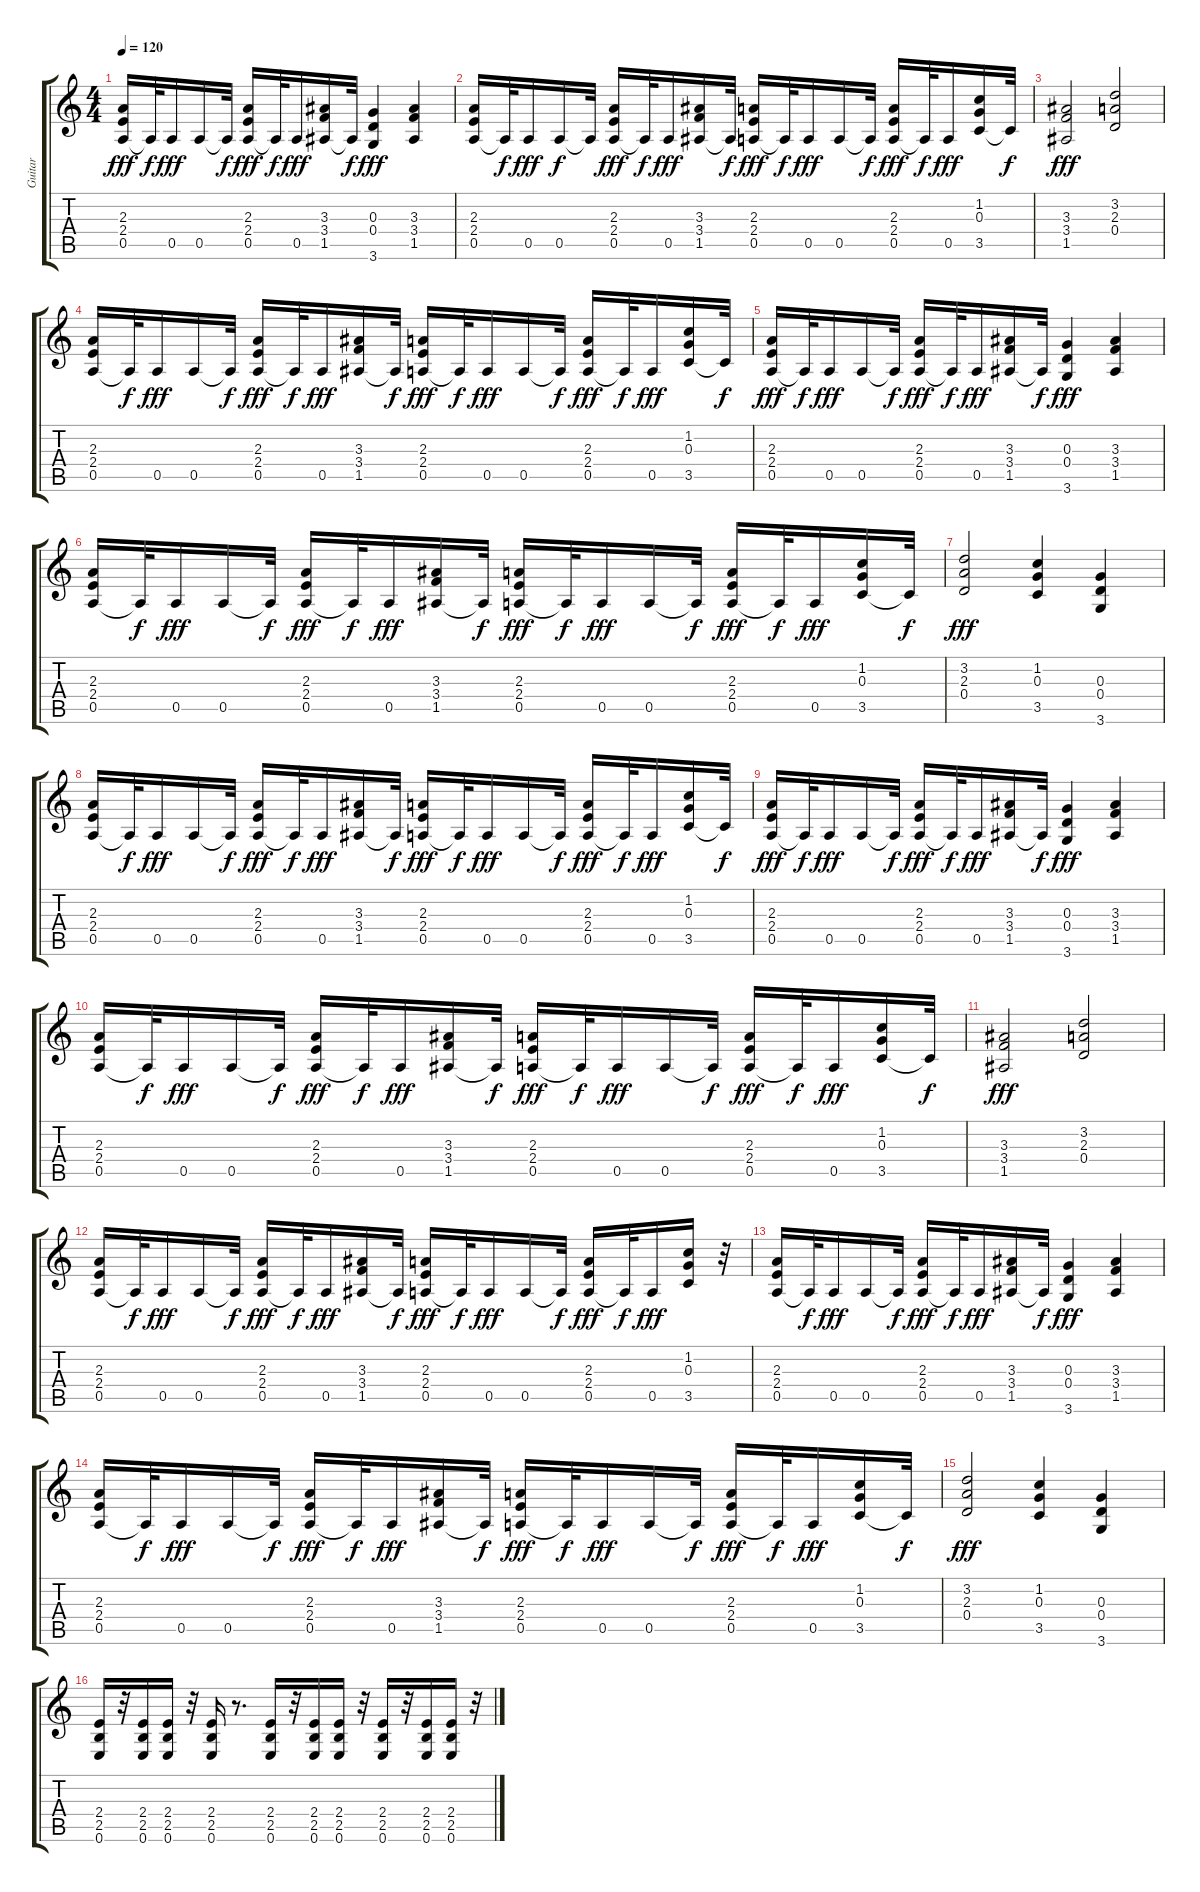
\track ("Guitar" "Guitar") {instrument distortionguitar}
\staff {score tabs}
\tuning (E4 B3 G3 D3 A2 E2) {hide}
\ts (4 4)
\tempo 120
\clef g2
\ks c
(2.3 2.4 0.5).16{dy fff} 0.5{t}.32{dy f} 0.5.16{dy fff} 0.5.16 0.5{t}.32{dy f} (2.3 2.4 0.5).16{dy fff} 0.5{t}.32{dy f} 0.5.16{dy fff} (3.3 3.4 1.5).16 1.5{t}.32{dy f} (0.3 0.4 3.6).4{dy fff} (3.3 3.4 1.5).4 |
(2.3 2.4 0.5).16 0.5{t}.32{dy f} 0.5.16{dy fff} 0.5.16{dy f} 0.5{t}.32 (2.3 2.4 0.5).16{dy fff} 0.5{t}.32{dy f} 0.5.16{dy fff} (3.3 3.4 1.5).16 1.5{t}.32{dy f} (2.3 2.4 0.5).16{dy fff} 0.5{t}.32{dy f} 0.5.16{dy fff} 0.5.16 0.5{t}.32{dy f} (2.3 2.4 0.5).16{dy fff} 0.5{t}.32{dy f} 0.5.16{dy fff} (1.2 0.3 3.5).16 3.5{t}.32{dy f} |
(3.3 3.4 1.5).2{dy fff} (3.2 2.3 0.4).2 |
(2.3 2.4 0.5).16{balance 8} 0.5{t}.32{dy f} 0.5.16{dy fff} 0.5.16 0.5{t}.32{dy f} (2.3 2.4 0.5).16{dy fff} 0.5{t}.32{dy f} 0.5.16{dy fff} (3.3 3.4 1.5).16 1.5{t}.32{dy f} (2.3 2.4 0.5).16{dy fff} 0.5{t}.32{dy f} 0.5.16{dy fff} 0.5.16 0.5{t}.32{dy f} (2.3 2.4 0.5).16{dy fff} 0.5{t}.32{dy f} 0.5.16{dy fff} (1.2 0.3 3.5).16 3.5{t}.32{dy f} |
(2.3 2.4 0.5).16{dy fff} 0.5{t}.32{dy f} 0.5.16{dy fff} 0.5.16 0.5{t}.32{dy f} (2.3 2.4 0.5).16{dy fff} 0.5{t}.32{dy f} 0.5.16{dy fff} (3.3 3.4 1.5).16 1.5{t}.32{dy f} (0.3 0.4 3.6).4{dy fff} (3.3 3.4 1.5).4 |
(2.3 2.4 0.5).16 0.5{t}.32{dy f} 0.5.16{dy fff} 0.5.16 0.5{t}.32{dy f} (2.3 2.4 0.5).16{dy fff} 0.5{t}.32{dy f} 0.5.16{dy fff} (3.3 3.4 1.5).16 1.5{t}.32{dy f} (2.3 2.4 0.5).16{dy fff} 0.5{t}.32{dy f} 0.5.16{dy fff} 0.5.16 0.5{t}.32{dy f} (2.3 2.4 0.5).16{dy fff} 0.5{t}.32{dy f} 0.5.16{dy fff} (1.2 0.3 3.5).16 3.5{t}.32{dy f} |
(3.2 2.3 0.4).2{dy fff} (1.2 0.3 3.5).4 (0.3 0.4 3.6).4 |
(2.3 2.4 0.5).16 0.5{t}.32{dy f} 0.5.16{dy fff} 0.5.16 0.5{t}.32{dy f} (2.3 2.4 0.5).16{dy fff} 0.5{t}.32{dy f} 0.5.16{dy fff} (3.3 3.4 1.5).16 1.5{t}.32{dy f} (2.3 2.4 0.5).16{dy fff} 0.5{t}.32{dy f} 0.5.16{dy fff} 0.5.16 0.5{t}.32{dy f} (2.3 2.4 0.5).16{dy fff} 0.5{t}.32{dy f} 0.5.16{dy fff} (1.2 0.3 3.5).16 3.5{t}.32{dy f} |
(2.3 2.4 0.5).16{dy fff} 0.5{t}.32{dy f} 0.5.16{dy fff} 0.5.16 0.5{t}.32{dy f} (2.3 2.4 0.5).16{dy fff} 0.5{t}.32{dy f} 0.5.16{dy fff} (3.3 3.4 1.5).16 1.5{t}.32{dy f} (0.3 0.4 3.6).4{dy fff} (3.3 3.4 1.5).4 |
(2.3 2.4 0.5).16 0.5{t}.32{dy f} 0.5.16{dy fff} 0.5.16 0.5{t}.32{dy f} (2.3 2.4 0.5).16{dy fff} 0.5{t}.32{dy f} 0.5.16{dy fff} (3.3 3.4 1.5).16 1.5{t}.32{dy f} (2.3 2.4 0.5).16{dy fff} 0.5{t}.32{dy f} 0.5.16{dy fff} 0.5.16 0.5{t}.32{dy f} (2.3 2.4 0.5).16{dy fff} 0.5{t}.32{dy f} 0.5.16{dy fff} (1.2 0.3 3.5).16 3.5{t}.32{dy f} |
(3.3 3.4 1.5).2{dy fff} (3.2 2.3 0.4).2 |
(2.3 2.4 0.5).16 0.5{t}.32{dy f} 0.5.16{dy fff} 0.5.16 0.5{t}.32{dy f} (2.3 2.4 0.5).16{dy fff} 0.5{t}.32{dy f} 0.5.16{dy fff} (3.3 3.4 1.5).16 1.5{t}.32{dy f} (2.3 2.4 0.5).16{dy fff} 0.5{t}.32{dy f} 0.5.16{dy fff} 0.5.16 0.5{t}.32{dy f} (2.3 2.4 0.5).16{dy fff} 0.5{t}.32{dy f} 0.5.16{dy fff} (1.2 0.3 3.5).16 r.32 |
(2.3 2.4 0.5).16 0.5{t}.32{dy f} 0.5.16{dy fff} 0.5.16 0.5{t}.32{dy f} (2.3 2.4 0.5).16{dy fff} 0.5{t}.32{dy f} 0.5.16{dy fff} (3.3 3.4 1.5).16 1.5{t}.32{dy f} (0.3 0.4 3.6).4{dy fff} (3.3 3.4 1.5).4 |
(2.3 2.4 0.5).16 0.5{t}.32{dy f} 0.5.16{dy fff} 0.5.16 0.5{t}.32{dy f} (2.3 2.4 0.5).16{dy fff} 0.5{t}.32{dy f} 0.5.16{dy fff} (3.3 3.4 1.5).16 1.5{t}.32{dy f} (2.3 2.4 0.5).16{dy fff} 0.5{t}.32{dy f} 0.5.16{dy fff} 0.5.16 0.5{t}.32{dy f} (2.3 2.4 0.5).16{dy fff} 0.5{t}.32{dy f} 0.5.16{dy fff} (1.2 0.3 3.5).16 3.5{t}.32{dy f} |
(3.2 2.3 0.4).2{dy fff} (1.2 0.3 3.5).4 (0.3 0.4 3.6).4 |
(2.4 2.5 0.6).16 r.32 (2.4 2.5 0.6).16 (2.4 2.5 0.6).16 r.32 (2.4 2.5 0.6).16 r.8{d} (2.4 2.5 0.6).16 r.32 (2.4 2.5 0.6).16 (2.4 2.5 0.6).16 r.32 (2.4 2.5 0.6).16 r.32 (2.4 2.5 0.6).16 (2.4 2.5 0.6).16 r.32
